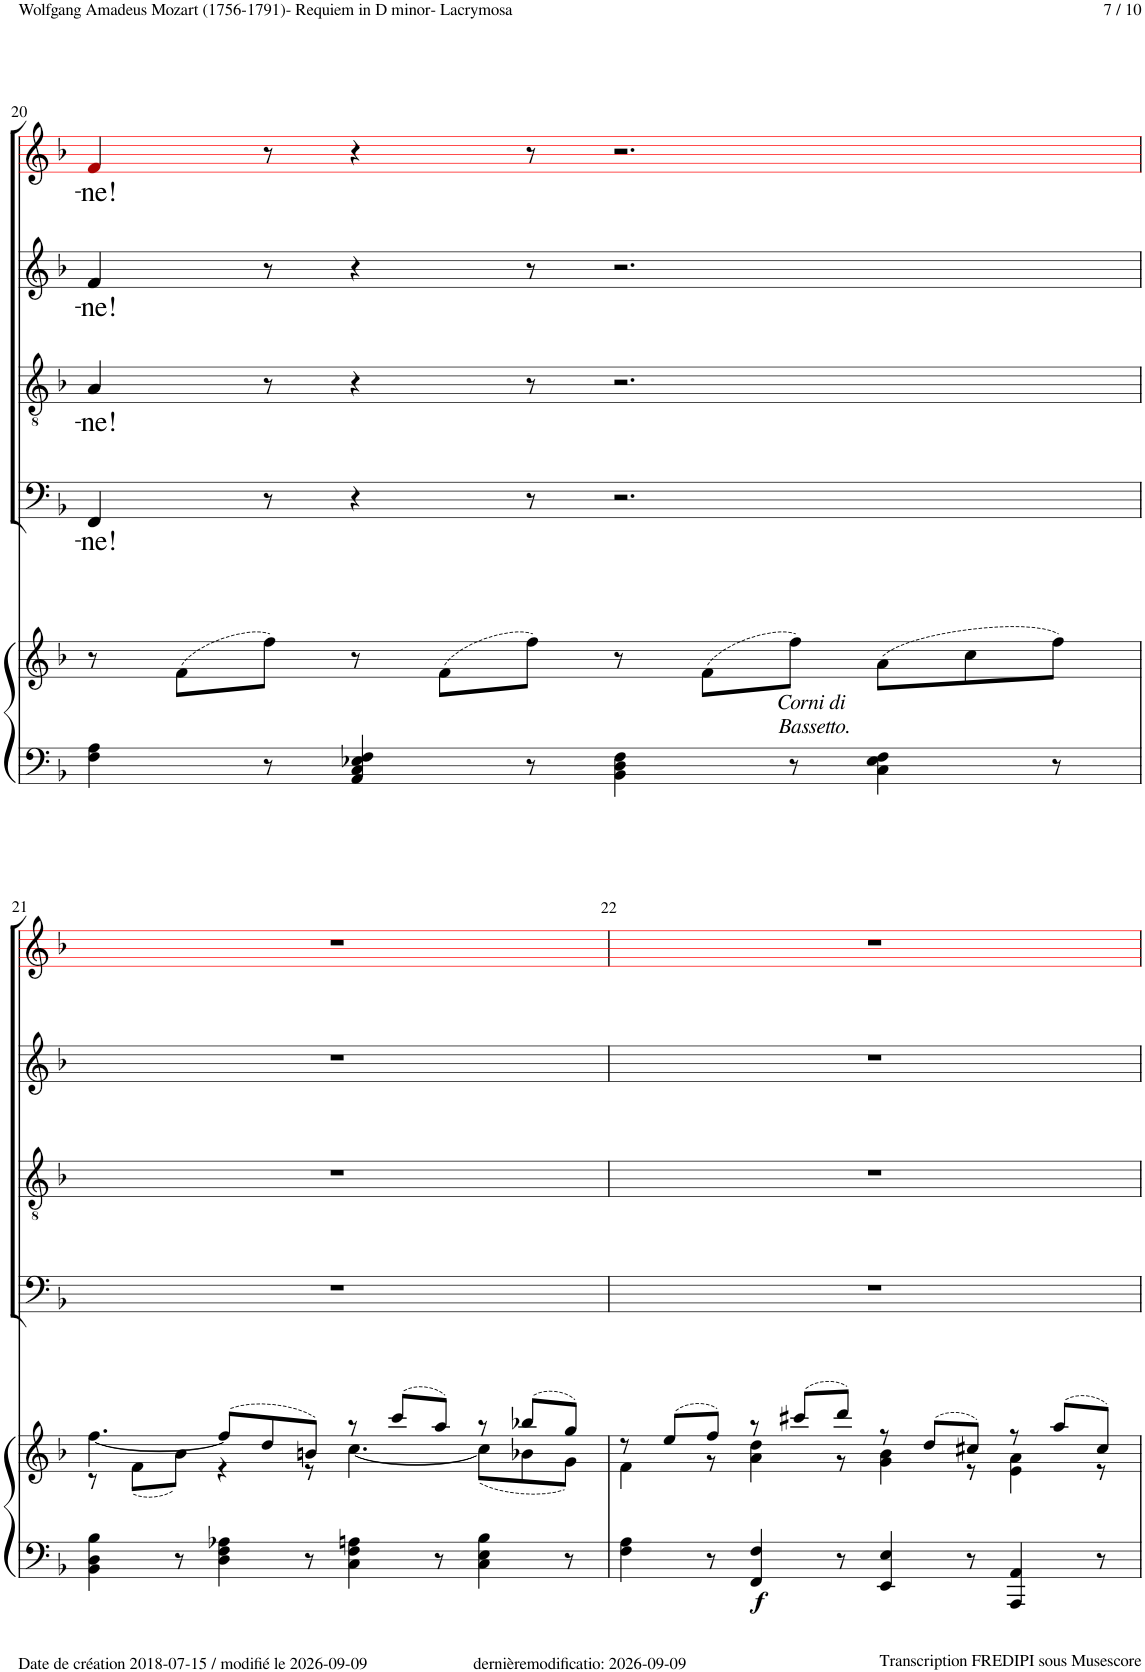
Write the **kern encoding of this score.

**kern	**kern	**dynam	**kern	**text	**kern	**text	**kern	**text	**kern	**text
*part5	*part5	*part5	*part4	*part4	*part3	*part3	*part2	*part2	*part1	*part1
*staff6	*staff5	*staff5/6	*staff4	*staff4	*staff3	*staff3	*staff2	*staff2	*staff1	*staff1
*I"Piano	*	*	*I"Bass	*	*I"Tenor	*	*I"Alto	*	*I"Soprano	*
*I'Pno	*	*	*	*	*	*	*	*	*	*
!!LO:PB:g=z
*clefF4	*clefG2	*	*clefF4	*	*clefGv2	*	*clefG2	*	*clefG2	*
*	*	*	*	*	*	*	*	*	*ITrd1c2	*
*k[b-]	*k[b-]	*	*k[b-]	*	*k[b-]	*	*k[b-]	*	*k[b-]	*
*M12/8	*M12/8	*	*M12/8	*	*M12/8	*	*M12/8	*	*M12/8	*
=20	=20	=20	=20	=20	=20	=20	=20	=20	=20	=20
!	!	!	!	!LO:LY:b	!	!LO:LY:b	!	!LO:LY:b	!	!LO:LY:b
4F\ 4A\	8r	.	4FF!/	-ne!	4A!/	-ne!	4f!/	-ne!	4f!i/	-ne!
.	(8f\L	.	.	.	.	.	.	.	.	.
8r	8ff\J)	.	8r	.	8r	.	8r	.	8r	.
4AA/ 4C/ 4E-X/ 4F/	8r	.	4r	.	4r	.	4r	.	4r	.
.	(8f\L	.	.	.	.	.	.	.	.	.
8r	8ff\J)	.	8r	.	8r	.	8r	.	8r	.
4BB-\ 4D\ 4F\	8r	.	2.r	.	2.r	.	2.r	.	2.r	.
.	(8f\L	.	.	.	.	.	.	.	.	.
!	!LO:TX:b:i:t=Corni di	!	!	!	!	!	!	!	!	!
!	!LO:TX:b:t=Bassetto.	!	!	!	!	!	!	!	!	!
8r	8ff\J)	.	.	.	.	.	.	.	.	.
4C\ 4E-\ 4F\	(8a\L	.	.	.	.	.	.	.	.	.
.	8cc\	.	.	.	.	.	.	.	.	.
8r	8ff\J)	.	.	.	.	.	.	.	.	.
!!LO:LB:g=z
=21	=21	=21	=21	=21	=21	=21	=21	=21	=21	=21
*	*^	*	*	*	*	*	*	*	*	*
4BB-\ 4D\ 4B-\	[4.ff\	8r	.	1.r	.	1.r	.	1.r	.	1.r	.
.	.	(8f\L	.	.	.	.	.	.	.	.	.
8r	.	8b-\J)	.	.	.	.	.	.	.	.	.
4D\ 4F\ 4A-X\	(8ff/L]	4r	.	.	.	.	.	.	.	.	.
.	8dd/	.	.	.	.	.	.	.	.	.	.
8r	8bn/J)	8r	.	.	.	.	.	.	.	.	.
4C\ 4F\ 4An\	8r	[4.cc\	.	.	.	.	.	.	.	.	.
.	(8ccc/L	.	.	.	.	.	.	.	.	.	.
8r	8aa/J)	.	.	.	.	.	.	.	.	.	.
4C\ 4E\ 4B-\	8r	(8cc\L]	.	.	.	.	.	.	.	.	.
.	(8bb-X/L	8b-X\	.	.	.	.	.	.	.	.	.
8r	8gg/J)	8g\J)	.	.	.	.	.	.	.	.	.
=22	=22	=22	=22	=22	=22	=22	=22	=22	=22	=22	=22
4F\ 4A\	8r	4f\	.	1.r	.	1.r	.	1.r	.	1.r	.
.	(8ee/L	.	.	.	.	.	.	.	.	.	.
8r	8ff/J)	8r	.	.	.	.	.	.	.	.	.
!	!	!	!LO:DY:b=2	!	!	!	!	!	!	!	!
4FF/ 4F/	8r	4a\ 4dd\	f	.	.	.	.	.	.	.	.
.	(8ccc#X/L	.	.	.	.	.	.	.	.	.	.
8r	8ddd/J)	8r	.	.	.	.	.	.	.	.	.
4EE/ 4E/	8r	4g\ 4b-\	.	.	.	.	.	.	.	.	.
.	(8dd/L	.	.	.	.	.	.	.	.	.	.
8r	8cc#X/J)	8r	.	.	.	.	.	.	.	.	.
4AAA/ 4AA/	8r	4e\ 4a\	.	.	.	.	.	.	.	.	.
.	(8aa/L	.	.	.	.	.	.	.	.	.	.
8r	8cc#/J)	8r	.	.	.	.	.	.	.	.	.
*	*v	*v	*	*	*	*	*	*	*	*	*
=	=	=	=	=	=	=	=	=	=	=
*-	*-	*-	*-	*-	*-	*-	*-	*-	*-	*-
